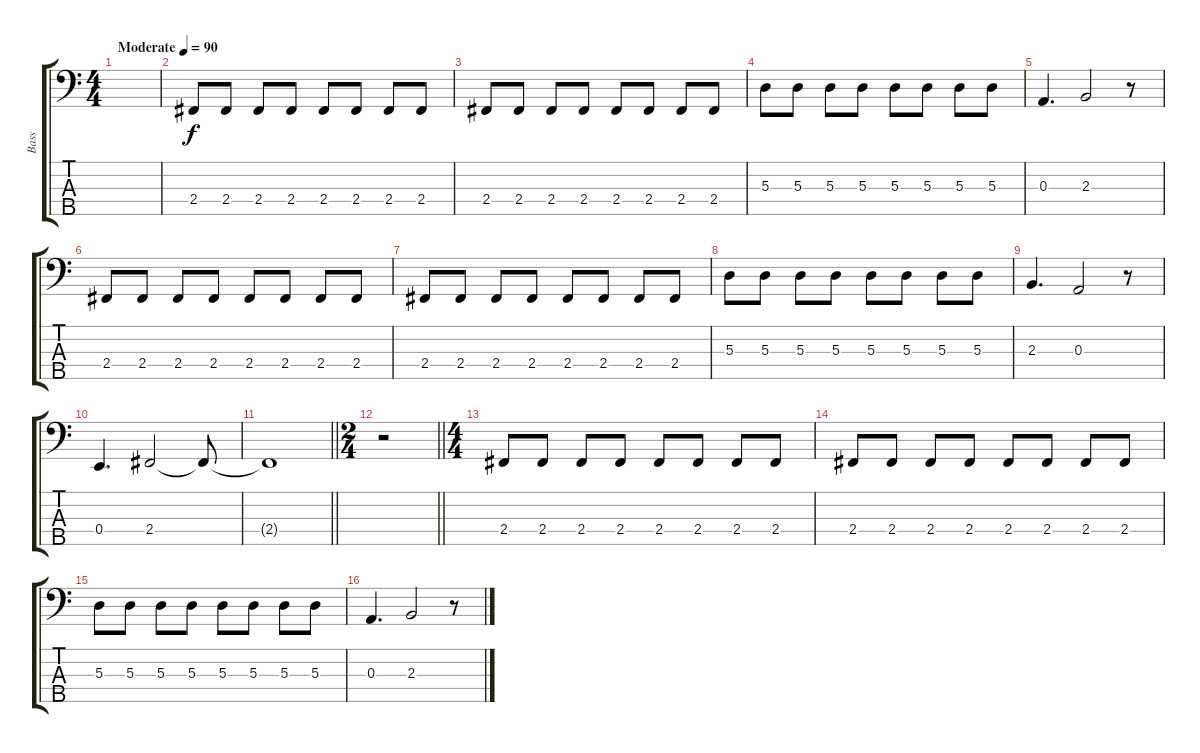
\track ("Bass" "Bass") {instrument electricbassfinger}
\staff {score tabs}
\tuning (G2 D2 A1 E1 B0) {hide}
\ts (4 4)
\tempo (90 "Moderate")
\clef f4
\ks c
|
2.4.8 2.4.8 2.4.8 2.4.8 2.4.8 2.4.8 2.4.8 2.4.8 |
2.4.8 2.4.8 2.4.8 2.4.8 2.4.8 2.4.8 2.4.8 2.4.8 |
5.3.8 5.3.8 5.3.8 5.3.8 5.3.8 5.3.8 5.3.8 5.3.8 |
0.3.4{d} 2.3.2 r.8 |
2.4.8 2.4.8 2.4.8 2.4.8 2.4.8 2.4.8 2.4.8 2.4.8 |
2.4.8 2.4.8 2.4.8 2.4.8 2.4.8 2.4.8 2.4.8 2.4.8 |
5.3.8 5.3.8 5.3.8 5.3.8 5.3.8 5.3.8 5.3.8 5.3.8 |
2.3.4{d} 0.3.2 r.8 |
0.4.4{d} 2.4.2 2.4{t}.8 |
\barLineRight lightlight
2.4{t}.1 |
\ts (2 4)
\barLineRight lightlight
r.2 |
\ts (4 4)
2.4.8 2.4.8 2.4.8 2.4.8 2.4.8 2.4.8 2.4.8 2.4.8 |
2.4.8 2.4.8 2.4.8 2.4.8 2.4.8 2.4.8 2.4.8 2.4.8 |
5.3.8 5.3.8 5.3.8 5.3.8 5.3.8 5.3.8 5.3.8 5.3.8 |
0.3.4{d} 2.3.2 r.8
